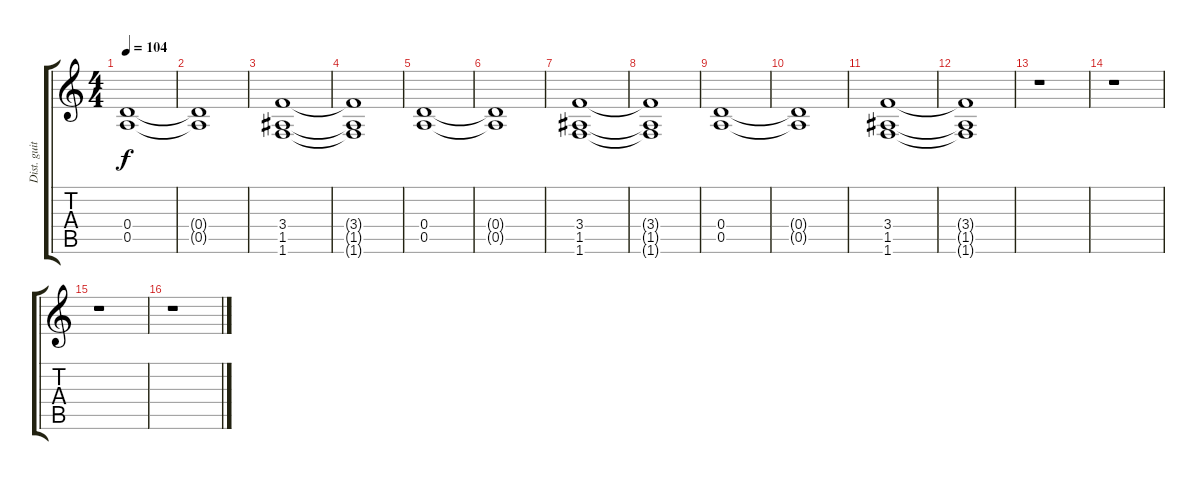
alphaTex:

\track ("Dist. guitar" "Dist. guit") {instrument distortionguitar}
\staff {score tabs}
\tuning (E4 B3 G3 D3 A2 E2) {hide}
\ts (4 4)
\tempo 104
\clef g2
\ks c
(0.4 0.5).1{dy f} |
(0.4{t} 0.5{t}).1 |
(3.4 1.5 1.6).1 |
(3.4{t} 1.5{t} 1.6{t}).1 |
(0.4 0.5).1 |
(0.4{t} 0.5{t}).1 |
(3.4 1.5 1.6).1 |
(3.4{t} 1.5{t} 1.6{t}).1 |
(0.4 0.5).1 |
(0.4{t} 0.5{t}).1 |
(3.4 1.5 1.6).1 |
(3.4{t} 1.5{t} 1.6{t}).1 |
r.1 |
r.1 |
r.1 |
r.1
